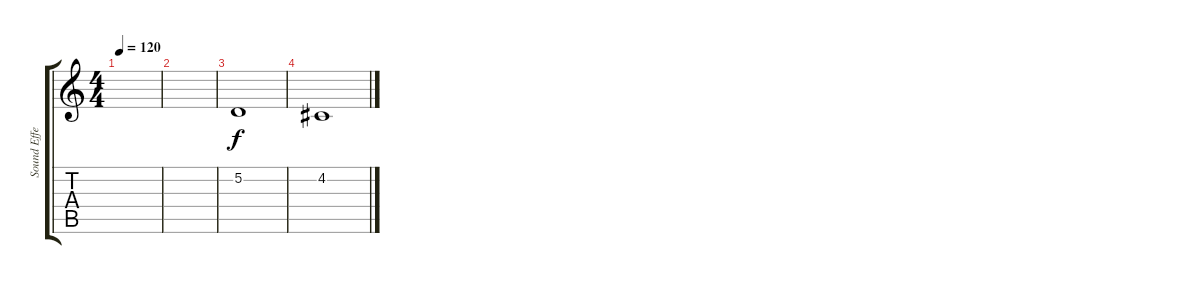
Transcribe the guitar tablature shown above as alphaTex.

\track ("Sound Effect" "Sound Effe") {instrument glockenspiel}
\staff {score tabs}
\tuning (D4 A3 F3 C3 G2 C2) {hide}
\ts (4 4)
\tempo 120
\clef g2
\ks c
|
|
5.2.1 |
4.2.1
